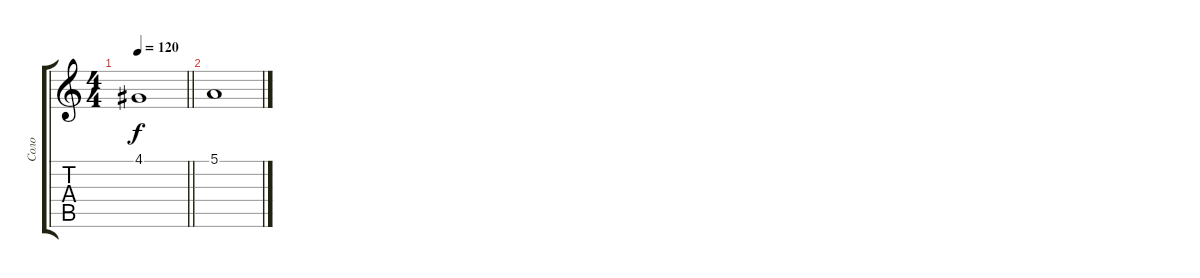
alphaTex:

\track ("Соло" "Соло") {instrument acousticgrandpiano}
\staff {score tabs}
\tuning (E4 B3 G3 D3 A2 E2) {hide}
\ts (4 4)
\tempo 120
\clef g2
\barLineRight lightlight
\ks c
4.1.1{dy f} |
5.1.1
